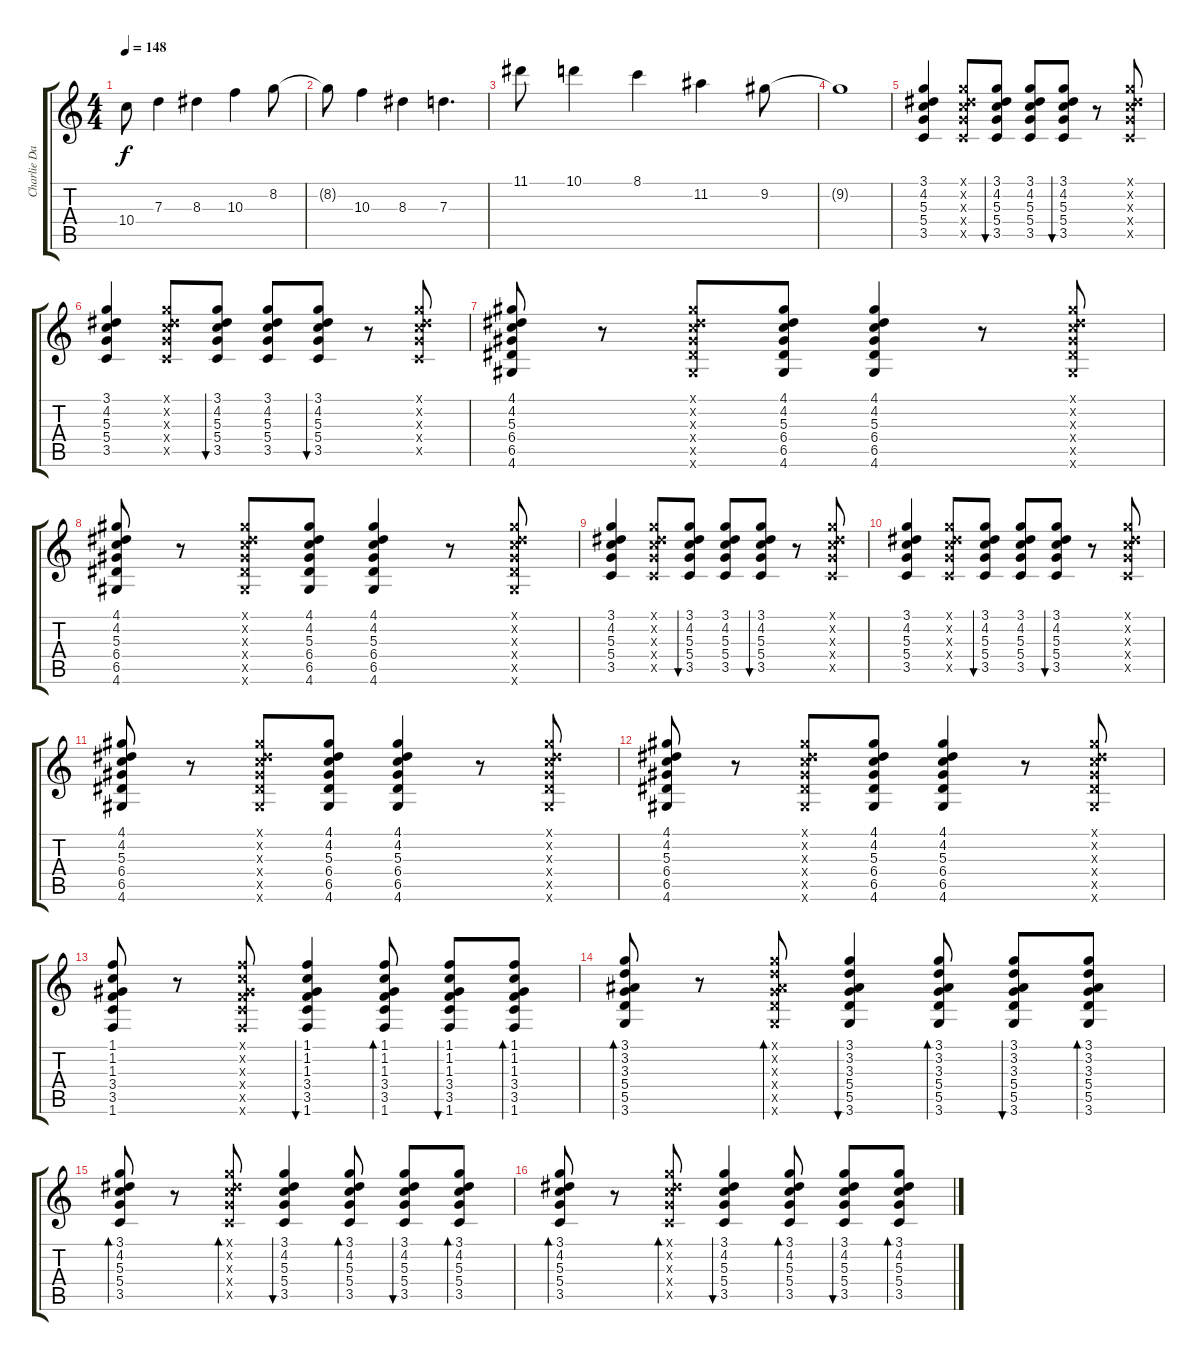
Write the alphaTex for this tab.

\track ("Charlie Daniels Guitar" "Charlie Da") {instrument overdrivenguitar}
\staff {score tabs}
\tuning (E4 B3 G3 D3 A2 E2) {hide}
\ts (4 4)
\tempo 148
\clef g2
\ks c
10.4.8{dy f} 7.3.4 8.3.4 10.3.4 8.2.8 |
8.2{t}.8 10.3.4 8.3.4 7.3.4{d} |
11.1.8 10.1.4 8.1.4 11.2.4 9.2.8 |
9.2{t}.1 |
(3.1 4.2 5.3 5.4 3.5).4{volume 8 balance 8 instrument electricguitarclean} (3.1{x} 4.2{x} 5.3{x} 5.4{x} 3.5{x}).8 (3.1 4.2 5.3 5.4 3.5).8{bu 60} (3.1 4.2 5.3 5.4 3.5).8 (3.1 4.2 5.3 5.4 3.5).8{bu 60} r.8 (3.1{x} 4.2{x} 5.3{x} 5.4{x} 3.5{x}).8 |
(3.1 4.2 5.3 5.4 3.5).4 (3.1{x} 4.2{x} 5.3{x} 5.4{x} 3.5{x}).8 (3.1 4.2 5.3 5.4 3.5).8{bu 60} (3.1 4.2 5.3 5.4 3.5).8 (3.1 4.2 5.3 5.4 3.5).8{bu 60} r.8 (3.1{x} 4.2{x} 5.3{x} 5.4{x} 3.5{x}).8 |
(4.1 4.2 5.3 6.4 6.5 4.6).8 r.8 (4.1{x} 4.2{x} 5.3{x} 6.4{x} 6.5{x} 4.6{x}).8 (4.1 4.2 5.3 6.4 6.5 4.6).8 (4.1 4.2 5.3 6.4 6.5 4.6).4 r.8 (4.1{x} 4.2{x} 5.3{x} 6.4{x} 6.5{x} 4.6{x}).8 |
(4.1 4.2 5.3 6.4 6.5 4.6).8 r.8 (4.1{x} 4.2{x} 5.3{x} 6.4{x} 6.5{x} 4.6{x}).8 (4.1 4.2 5.3 6.4 6.5 4.6).8 (4.1 4.2 5.3 6.4 6.5 4.6).4 r.8 (4.1{x} 4.2{x} 5.3{x} 6.4{x} 6.5{x} 4.6{x}).8 |
(3.1 4.2 5.3 5.4 3.5).4 (3.1{x} 4.2{x} 5.3{x} 5.4{x} 3.5{x}).8 (3.1 4.2 5.3 5.4 3.5).8{bu 60} (3.1 4.2 5.3 5.4 3.5).8 (3.1 4.2 5.3 5.4 3.5).8{bu 60} r.8 (3.1{x} 4.2{x} 5.3{x} 5.4{x} 3.5{x}).8 |
(3.1 4.2 5.3 5.4 3.5).4 (3.1{x} 4.2{x} 5.3{x} 5.4{x} 3.5{x}).8 (3.1 4.2 5.3 5.4 3.5).8{bu 60} (3.1 4.2 5.3 5.4 3.5).8 (3.1 4.2 5.3 5.4 3.5).8{bu 60} r.8 (3.1{x} 4.2{x} 5.3{x} 5.4{x} 3.5{x}).8 |
(4.1 4.2 5.3 6.4 6.5 4.6).8 r.8 (4.1{x} 4.2{x} 5.3{x} 6.4{x} 6.5{x} 4.6{x}).8 (4.1 4.2 5.3 6.4 6.5 4.6).8 (4.1 4.2 5.3 6.4 6.5 4.6).4 r.8 (4.1{x} 4.2{x} 5.3{x} 6.4{x} 6.5{x} 4.6{x}).8 |
(4.1 4.2 5.3 6.4 6.5 4.6).8 r.8 (4.1{x} 4.2{x} 5.3{x} 6.4{x} 6.5{x} 4.6{x}).8 (4.1 4.2 5.3 6.4 6.5 4.6).8 (4.1 4.2 5.3 6.4 6.5 4.6).4 r.8 (4.1{x} 4.2{x} 5.3{x} 6.4{x} 6.5{x} 4.6{x}).8 |
(1.1 1.2 1.3 3.4 3.5 1.6).8 r.8 (1.1{x} 1.2{x} 1.3{x} 3.4{x} 3.5{x} 1.6{x}).8 (1.1 1.2 1.3 3.4 3.5 1.6).4{bu 60} (1.1 1.2 1.3 3.4 3.5 1.6).8{bd 60} (1.1 1.2 1.3 3.4 3.5 1.6).8{bu 60} (1.1 1.2 1.3 3.4 3.5 1.6).8{bd 60} |
(3.1 3.2 3.3 5.4 5.5 3.6).8{bd 60} r.8 (3.1{x} 3.2{x} 3.3{x} 5.4{x} 5.5{x} 3.6{x}).8{bd 60} (3.1 3.2 3.3 5.4 5.5 3.6).4{bu 60} (3.1 3.2 3.3 5.4 5.5 3.6).8{bd 60} (3.1 3.2 3.3 5.4 5.5 3.6).8{bu 60} (3.1 3.2 3.3 5.4 5.5 3.6).8{bd 60} |
(3.1 4.2 5.3 5.4 3.5).8{bd 60} r.8 (3.1{x} 4.2{x} 5.3{x} 5.4{x} 3.5{x}).8{bd 60} (3.1 4.2 5.3 5.4 3.5).4{bu 60} (3.1 4.2 5.3 5.4 3.5).8{bd 60} (3.1 4.2 5.3 5.4 3.5).8{bu 60} (3.1 4.2 5.3 5.4 3.5).8{bd 60} |
(3.1 4.2 5.3 5.4 3.5).8{bd 60} r.8 (3.1{x} 4.2{x} 5.3{x} 5.4{x} 3.5{x}).8{bd 60} (3.1 4.2 5.3 5.4 3.5).4{bu 60} (3.1 4.2 5.3 5.4 3.5).8{bd 60} (3.1 4.2 5.3 5.4 3.5).8{bu 60} (3.1 4.2 5.3 5.4 3.5).8{bd 60}
